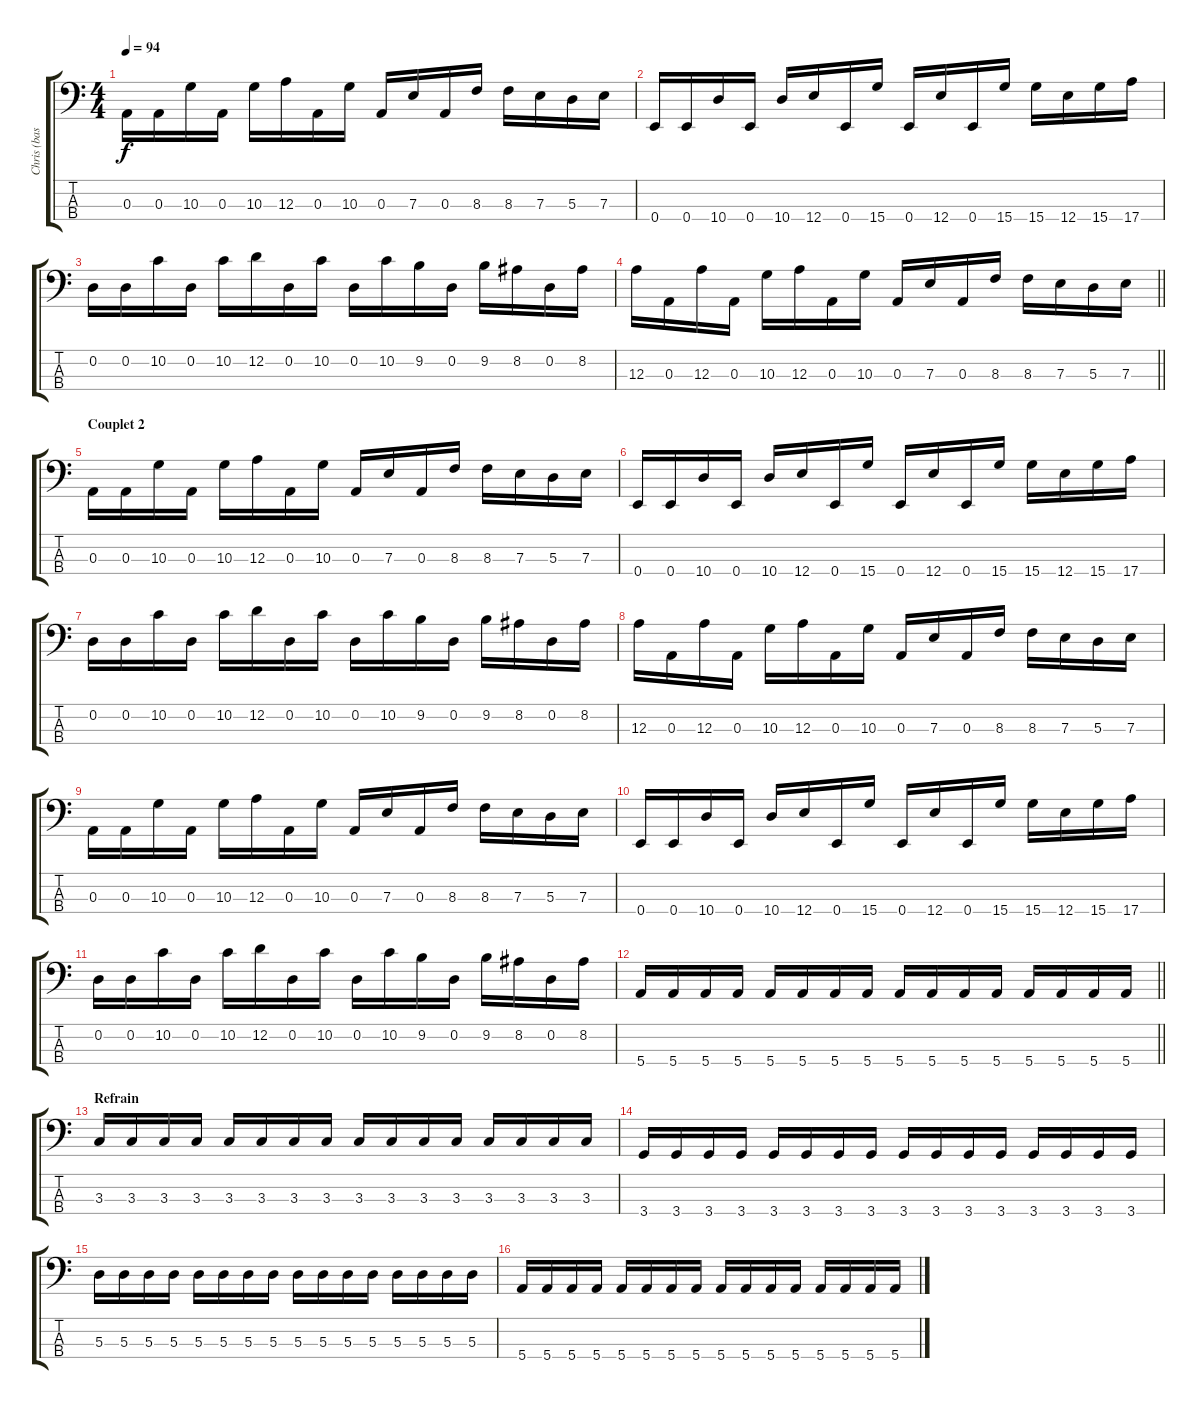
\track ("Chris (basse)" "Chris (bas") {instrument electricbassfinger}
\staff {score tabs}
\tuning (G2 D2 A1 E1) {hide}
\ts (4 4)
\tempo 94
\clef f4
\ks c
0.3.16{dy f} 0.3.16 10.3.16 0.3.16 10.3.16 12.3.16 0.3.16 10.3.16 0.3.16 7.3.16 0.3.16 8.3.16 8.3.16 7.3.16 5.3.16 7.3.16 |
0.4.16 0.4.16 10.4.16 0.4.16 10.4.16 12.4.16 0.4.16 15.4.16 0.4.16 12.4.16 0.4.16 15.4.16 15.4.16 12.4.16 15.4.16 17.4.16 |
0.2.16 0.2.16 10.2.16 0.2.16 10.2.16 12.2.16 0.2.16 10.2.16 0.2.16 10.2.16 9.2.16 0.2.16 9.2.16 8.2.16 0.2.16 8.2.16 |
\barLineRight lightlight
12.3.16 0.3.16 12.3.16 0.3.16 10.3.16 12.3.16 0.3.16 10.3.16 0.3.16 7.3.16 0.3.16 8.3.16 8.3.16 7.3.16 5.3.16 7.3.16 |
\section ("" "Couplet 2")
0.3.16 0.3.16 10.3.16 0.3.16 10.3.16 12.3.16 0.3.16 10.3.16 0.3.16 7.3.16 0.3.16 8.3.16 8.3.16 7.3.16 5.3.16 7.3.16 |
0.4.16 0.4.16 10.4.16 0.4.16 10.4.16 12.4.16 0.4.16 15.4.16 0.4.16 12.4.16 0.4.16 15.4.16 15.4.16 12.4.16 15.4.16 17.4.16 |
0.2.16 0.2.16 10.2.16 0.2.16 10.2.16 12.2.16 0.2.16 10.2.16 0.2.16 10.2.16 9.2.16 0.2.16 9.2.16 8.2.16 0.2.16 8.2.16 |
12.3.16 0.3.16 12.3.16 0.3.16 10.3.16 12.3.16 0.3.16 10.3.16 0.3.16 7.3.16 0.3.16 8.3.16 8.3.16 7.3.16 5.3.16 7.3.16 |
0.3.16 0.3.16 10.3.16 0.3.16 10.3.16 12.3.16 0.3.16 10.3.16 0.3.16 7.3.16 0.3.16 8.3.16 8.3.16 7.3.16 5.3.16 7.3.16 |
0.4.16 0.4.16 10.4.16 0.4.16 10.4.16 12.4.16 0.4.16 15.4.16 0.4.16 12.4.16 0.4.16 15.4.16 15.4.16 12.4.16 15.4.16 17.4.16 |
0.2.16 0.2.16 10.2.16 0.2.16 10.2.16 12.2.16 0.2.16 10.2.16 0.2.16 10.2.16 9.2.16 0.2.16 9.2.16 8.2.16 0.2.16 8.2.16 |
\barLineRight lightlight
5.4.16 5.4.16 5.4.16 5.4.16 5.4.16 5.4.16 5.4.16 5.4.16 5.4.16 5.4.16 5.4.16 5.4.16 5.4.16 5.4.16 5.4.16 5.4.16 |
\section ("" "Refrain")
3.3.16 3.3.16 3.3.16 3.3.16 3.3.16 3.3.16 3.3.16 3.3.16 3.3.16 3.3.16 3.3.16 3.3.16 3.3.16 3.3.16 3.3.16 3.3.16 |
3.4.16 3.4.16 3.4.16 3.4.16 3.4.16 3.4.16 3.4.16 3.4.16 3.4.16 3.4.16 3.4.16 3.4.16 3.4.16 3.4.16 3.4.16 3.4.16 |
5.3.16 5.3.16 5.3.16 5.3.16 5.3.16 5.3.16 5.3.16 5.3.16 5.3.16 5.3.16 5.3.16 5.3.16 5.3.16 5.3.16 5.3.16 5.3.16 |
5.4.16 5.4.16 5.4.16 5.4.16 5.4.16 5.4.16 5.4.16 5.4.16 5.4.16 5.4.16 5.4.16 5.4.16 5.4.16 5.4.16 5.4.16 5.4.16
